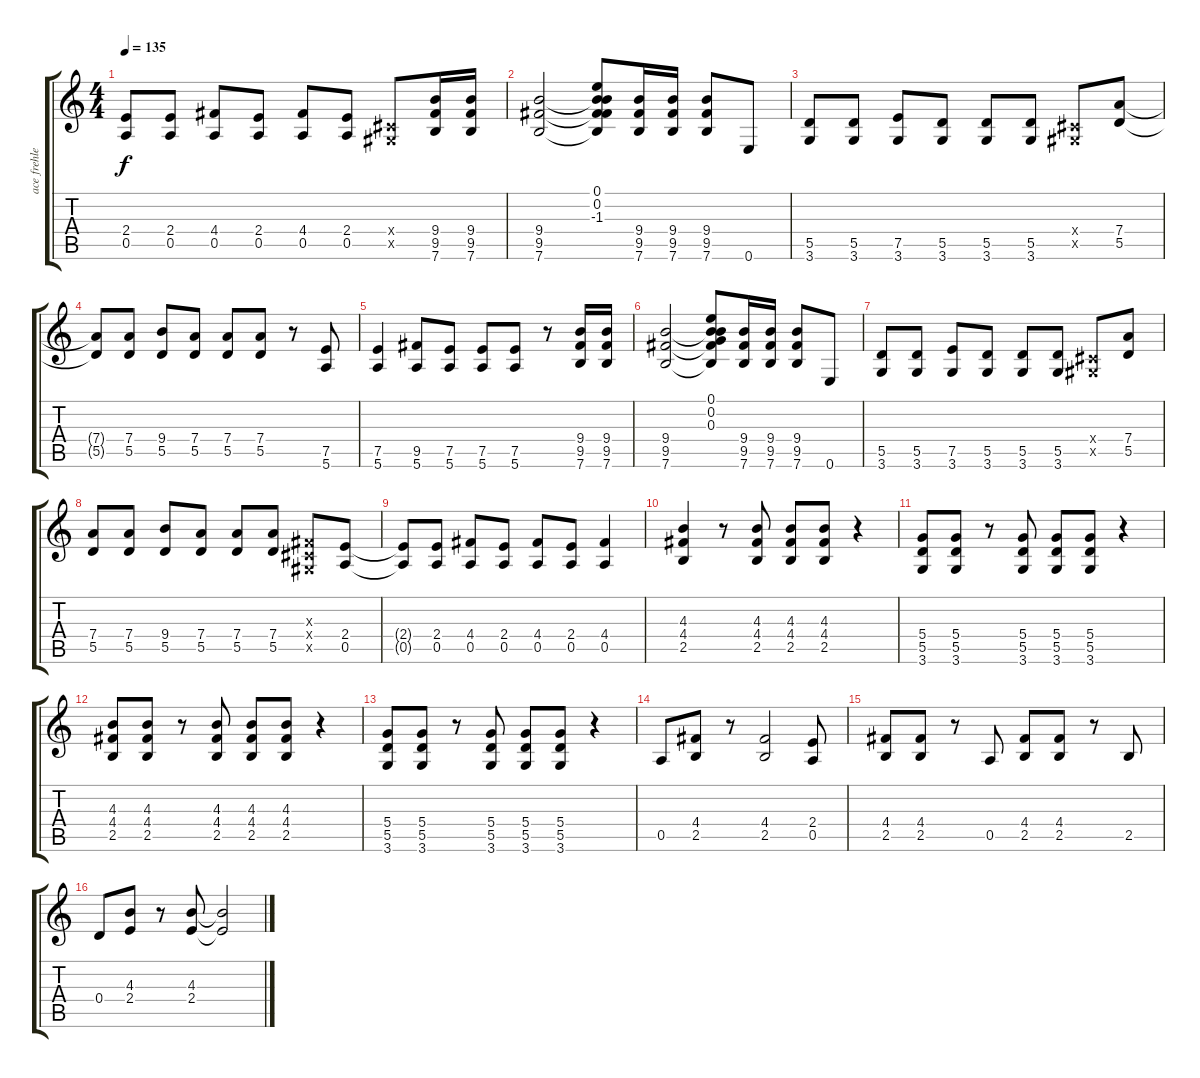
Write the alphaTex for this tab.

\track ("ace frehley" "ace frehle") {solo instrument overdrivenguitar}
\staff {score tabs}
\tuning (E4 B3 G3 D3 A2 E2) {hide}
\ts (4 4)
\tempo 135
\clef g2
\ks c
(2.4{t} 0.5{t}).8{dy f} (2.4 0.5).8 (4.4 0.5).8 (2.4 0.5).8 (4.4 0.5).8 (2.4 0.5).8 (-1.4{x} -1.5{x}).8 (9.4 9.5 7.6).16 (9.4 9.5 7.6).16 |
(9.4 9.5 7.6).2 (0.1 0.2 -1.3{t} 9.4{t} 9.5{t} 7.6{t}).8 (9.4 9.5 7.6).16 (9.4 9.5 7.6).16 (9.4 9.5 7.6).8 0.6.8 |
(5.5 3.6).8 (5.5 3.6).8 (7.5 3.6).8 (5.5 3.6).8 (5.5 3.6).8 (5.5 3.6).8 (-1.4{x} -1.5{x}).8 (7.4 5.5).8 |
(7.4{t} 5.5{t}).8 (7.4 5.5).8 (9.4 5.5).8 (7.4 5.5).8 (7.4 5.5).8 (7.4 5.5).8 r.8 (7.5 5.6).8 |
(7.5 5.6).4 (9.5 5.6).8 (7.5 5.6).8 (7.5 5.6).8 (7.5 5.6).8 r.8 (9.4 9.5 7.6).16 (9.4 9.5 7.6).16 |
(9.4 9.5 7.6).2 (0.1 0.2 0.3 9.4{t} 9.5{t} 7.6{t}).8 (9.4 9.5 7.6).16 (9.4 9.5 7.6).16 (9.4 9.5 7.6).8 0.6.8 |
(5.5 3.6).8 (5.5 3.6).8 (7.5 3.6).8 (5.5 3.6).8 (5.5 3.6).8 (5.5 3.6).8 (-1.4{x} -1.5{x}).8 (7.4 5.5).8 |
(7.4 5.5).8 (7.4 5.5).8 (9.4 5.5).8 (7.4 5.5).8 (7.4 5.5).8 (7.4 5.5).8 (-1.3{x} -1.4{x} -1.5{x}).8 (2.4 0.5).8 |
(2.4{t} 0.5{t}).8 (2.4 0.5).8 (4.4 0.5).8 (2.4 0.5).8 (4.4 0.5).8 (2.4 0.5).8 (4.4 0.5).4 |
(4.3 4.4 2.5).4 r.8 (4.3 4.4 2.5).8 (4.3 4.4 2.5).8 (4.3 4.4 2.5).8 r.4 |
(5.4 5.5 3.6).8 (5.4 5.5 3.6).8 r.8 (5.4 5.5 3.6).8 (5.4 5.5 3.6).8 (5.4 5.5 3.6).8 r.4 |
(4.3 4.4 2.5).8 (4.3 4.4 2.5).8 r.8 (4.3 4.4 2.5).8 (4.3 4.4 2.5).8 (4.3 4.4 2.5).8 r.4 |
(5.4 5.5 3.6).8 (5.4 5.5 3.6).8 r.8 (5.4 5.5 3.6).8 (5.4 5.5 3.6).8 (5.4 5.5 3.6).8 r.4 |
0.5.8 (4.4 2.5).8 r.8 (4.4 2.5).2 (2.4 0.5).8 |
(4.4 2.5).8 (4.4 2.5).8 r.8 0.5.8 (4.4 2.5).8 (4.4 2.5).8 r.8 2.5.8 |
0.4.8 (4.3 2.4).8 r.8 (4.3 2.4).8 (4.3{t} 2.4{t}).2
